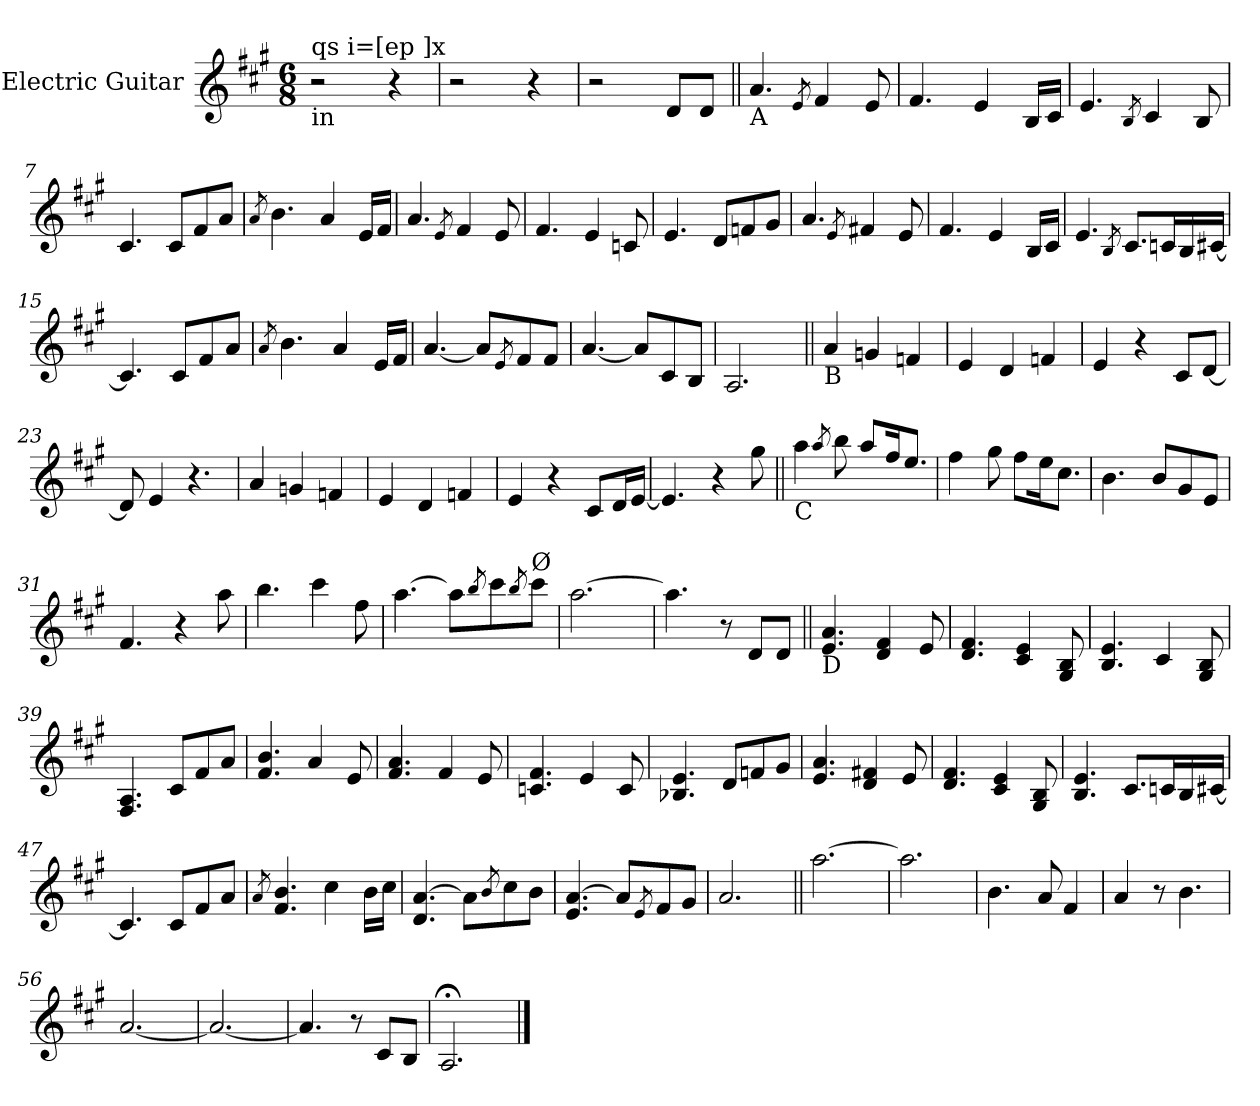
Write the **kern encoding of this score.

**kern
*part1
*staff1
*I"Electric Guitar
*I'E. Gtr.
!!LO:PB:g=z
*clefG2
*ITrd7c12
*k[f#c#g#]
*A:
*M6/8
*MM90
=1
!LO:TX:b:t=in
!LO:TX:a:t=qs i=[ep  ]x
2r
4r
=2
2r
4r
=3
2r
8Di/L
8Di/J
!!LO:LB:g=z
=4||
!LO:TX:b:t=A
4.Ai/
8qEi/
4F#i/
8Ei/
=5
4.F#i/
4Ei/
16BBi/LL
16C#i/JJ
=6
4.Ei/
8qBBi/
4C#i/
8BBi/
=7
4.C#i/
8C#i/L
8F#i/
8Ai/J
!!LO:LB:g=z
=8
8qAi/
4.Bi\
4Ai/
16Ei/LL
16F#i/JJ
=9
4.Ai/
8qEi/
4F#i/
8Ei/
=10
4.F#i/
4Ei/
8Cni/
=11
4.Ei/
8Di/L
8Fni/
8G#i/J
!!LO:LB:g=z
=12
4.Ai/
8qEi/
4F#Xi/
8Ei/
=13
4.F#i/
4Ei/
16BBi/LL
16C#i/JJ
=14
4.Ei/
8qBBi/
8.C#i/L
16Cni/L
16BBi/
[<16C#Xi/JJ
=15
4.C#i/]
8C#i/L
8F#i/
8Ai/J
!!LO:LB:g=z
=16
8qAi/
4.Bi\
4Ai/
16Ei/LL
16F#i/JJ
=17
[<4.Ai/
8Ai/L]
8qEi/
8F#i/
8F#i/J
=18
[<4.Ai/
8Ai/L]
8C#i/
8BBi/J
=19
2.AAi/
!!LO:LB:g=z
=20||
!LO:TX:b:t=B
4Ai/
4Gni/
4Fni/
=21
4Ei/
4Di/
4Fni/
=22
4Ei/
4r
8C#i/L
[<8Di/J
=23
8Di/]
4Ei/
4.r
!!LO:LB:g=z
=24
4Ai/
4Gni/
4Fni/
=25
4Ei/
4Di/
4Fni/
=26
4Ei/
4r
8C#i/L
16Di/L
[<16Ei/JJ
=27
4.Ei/]
4r
8g#i\
!!LO:LB:g=z
=28||
!LO:TX:b:t=C
4ai\
8qai/
8bi\
8ai/L
16f#i/k
8.ei/J
=29
4f#i\
8g#i\
8f#i\L
16ei\k
8.c#i\J
=30
4.Bi\
8Bi/L
8G#i/
8Ei/J
=31
4.F#i/
4r
8ai\
!!LO:LB:g=z
=32
4.bi\
4cc#i\
8f#i\
=33
[>4.ai\
8ai\L]
8qbi/
8cc#i\
8qbi/
!LO:TX:t=Ø
8cc#i\J
=34
[>2.ai\
=35
4.ai\]
8r
8Di/L
8Di/J
!!LO:PB:g=z
=36||
!LO:TX:b:t=D
4.Ei/ 4.Ai
4Di/ 4F#i
8Ei/
=37
4.Di/ 4.F#i
4C#i/ 4Ei
8GG#i/ 8BBi
=38
4.BBi/ 4.Ei
4C#i/
8GG#i/ 8BBi
=39
4.FF#i/ 4.AAi
8C#i/L
8F#i/
8Ai/J
!!LO:LB:g=z
=40
4.F#i/ 4.Bi
4Ai/
8Ei/
=41
4.F#i/ 4.Ai
4F#i/
8Ei/
=42
4.Cni/ 4.F#i
4Ei/
8Ci/
=43
4.BB-Xi/ 4.Ei
8Di/L
8Fni/
8G#i/J
!!LO:LB:g=z
=44
4.Ei/ 4.Ai
4Di/ 4F#Xi
8Ei/
=45
4.Di/ 4.F#i
4C#i/ 4Ei
8GG#i/ 8BBi
=46
4.BBi/ 4.Ei
8.C#i/L
16Cni/L
16BBi/
[<16C#Xi/JJ
=47
4.C#i/]
8C#i/L
8F#i/
8Ai/J
!!LO:LB:g=z
=48
8qAi/
4.F#i/ 4.Bi
4c#i\
16Bi\LL
16c#i\JJ
=49
4.Di/ [>4.Ai
8Ai\L]
8qBi/
8c#i\
8Bi\J
=50
4.Ei/ [>4.Ai
8Ai/L]
8qEi/
8F#i/
8G#i/J
=51
2.Ai/
!!LO:LB:g=z
=52||
[>2.ai\
=53
2.ai\]
=54
4.Bi\
8Ai/
4F#i/
=55
4Ai/
8r
4.Bi\
!!LO:LB:g=z
=56
[<2.Ai/
=57
2.Ai/_<
=58
4.Ai/]
8r
8C#i/L
8BBi/J
=59
2.AA;i/
==
*-
